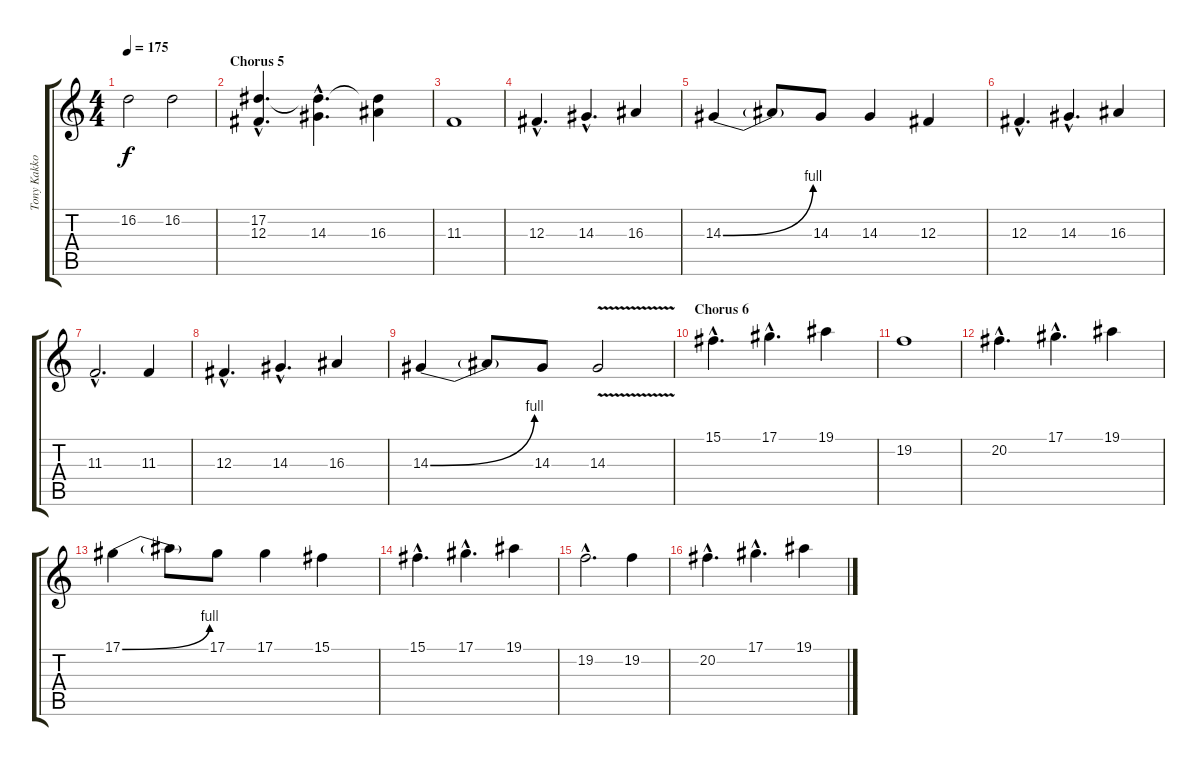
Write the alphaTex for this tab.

\track ("Tony Kakko" "Tony Kakko") {instrument flute}
\staff {score tabs}
\tuning (Eb4 Bb3 Gb3 Db3 Ab2 Eb2) {hide}
\ts (4 4)
\tempo 175
\clef g2
\ks c
16.2.2{dy f} 16.2.2 |
\section ("" "Chorus 5")
(17.2 12.3{hac}).4{d} (17.2{hac t} 14.3{hac}).4{d} (17.2{t} 16.3).4 |
11.3.1 |
12.3{hac}.4{d} 14.3{hac}.4{d} 16.3.4 |
14.3{be (bend 0 0 60 4)}.4 14.3{t}.8 14.3.8 14.3.4 12.3.4 |
12.3{hac}.4{d} 14.3{hac}.4{d} 16.3.4 |
11.3{hac}.2{d} 11.3.4 |
12.3{hac}.4{d} 14.3{hac}.4{d} 16.3.4 |
14.3{be (bend 0 0 60 4)}.4 14.3{t}.8 14.3.8 14.3{v}.2 |
\section ("" "Chorus 6")
15.1{hac}.4{d} 17.1{hac}.4{d} 19.1.4 |
19.2.1 |
20.2{hac}.4{d} 17.1{hac}.4{d} 19.1.4 |
17.1{be (bend 0 0 60 4)}.4 17.1{t}.8 17.1.8 17.1.4 15.1.4 |
15.1{hac}.4{d} 17.1{hac}.4{d} 19.1.4 |
19.2{hac}.2{d} 19.2.4 |
20.2{hac}.4{d} 17.1{hac}.4{d} 19.1.4
